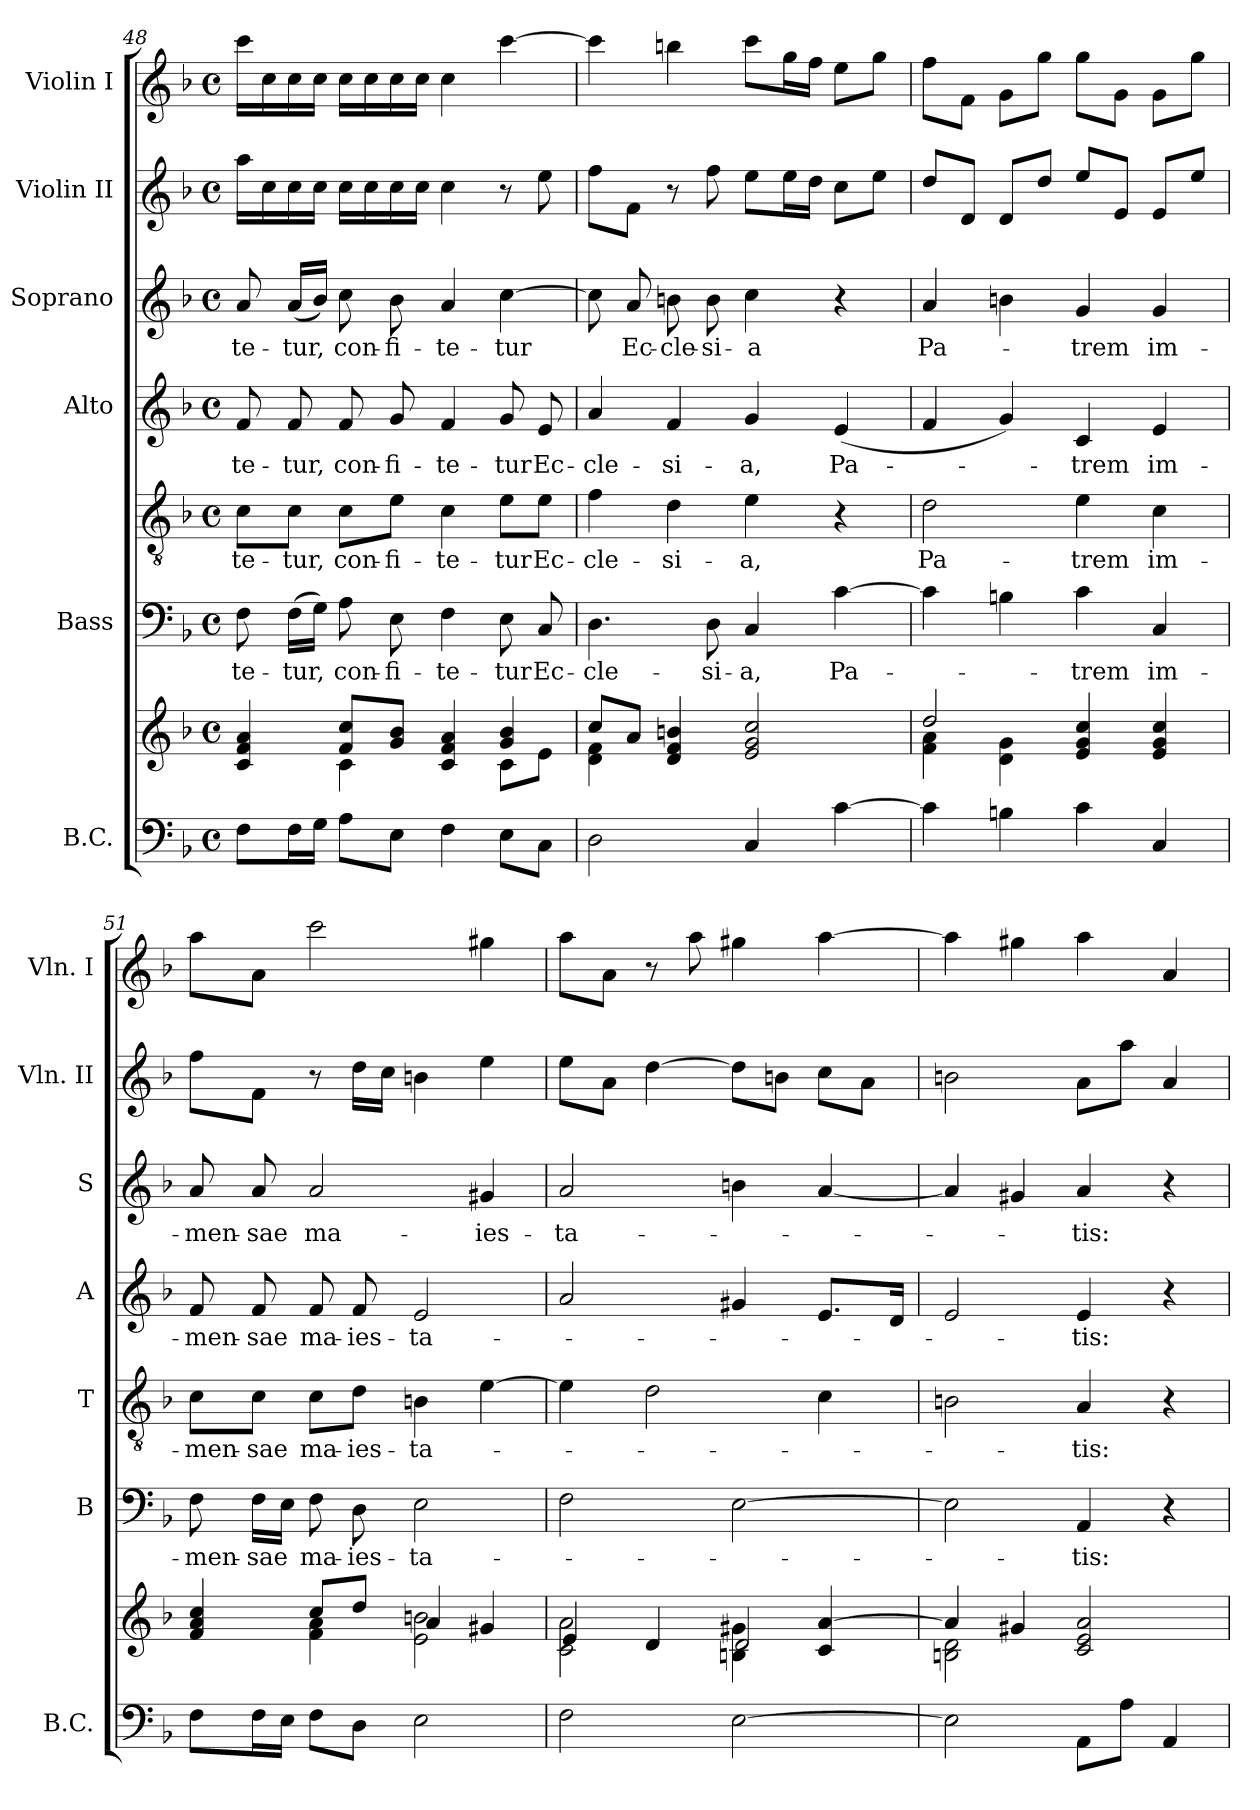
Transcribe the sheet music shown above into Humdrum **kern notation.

**kern	**kern	**kern	**text	**kern	**text	**kern	**text	**kern	**text	**kern	**kern
*part7	*part7	*part6	*part6	*part5	*part5	*part4	*part4	*part3	*part3	*part2	*part1
*staff8	*staff7	*staff6	*staff6	*staff5	*staff5	*staff4	*staff4	*staff3	*staff3	*staff2	*staff1
*I"B.C.	*	*I"Bass	*	*	*	*I"Alto	*	*I"Soprano	*	*I"Violin II	*I"Violin I
*I'B.C.	*	*I'B	*	*I'T	*	*I'A	*	*I'S	*	*I'Vln. II	*I'Vln. I
*clefF4	*clefG2	*clefF4	*	*clefGv2	*	*clefG2	*	*clefG2	*	*clefG2	*clefG2
*k[b-]	*k[b-]	*k[b-]	*	*k[b-]	*	*k[b-]	*	*k[b-]	*	*k[b-]	*k[b-]
*F:	*F:	*F:	*	*F:	*	*F:	*	*F:	*	*F:	*F:
*M4/4	*M4/4	*M4/4	*	*M4/4	*	*M4/4	*	*M4/4	*	*M4/4	*M4/4
*met(c)	*met(c)	*met(c)	*	*met(c)	*	*met(c)	*	*met(c)	*	*met(c)	*met(c)
=48	=48	=48	=48	=48	=48	=48	=48	=48	=48	=48	=48
*	*^	*	*	*	*	*	*	*	*	*	*
!	!	!	!	!LO:LY:b	!	!LO:LY:b	!	!LO:LY:b	!	!LO:LY:b	!	!
8F\L	4c/ 4f/ 4a/	4ryy	8F\	-te-	8c\L	-te-	8f/	-te-	8a/	-te-	16aa\LL	16ccc\LL
.	.	.	.	.	.	.	.	.	.	.	16cc\	16cc\
!	!	!	!	!LO:LY:b	!	!LO:LY:b	!	!LO:LY:b	!	!LO:LY:b	!	!
16F\L	.	.	(>16F\LL	-tur,	8c\J	-tur,	8f/	-tur,	(<16a/LL	-tur,	16cc\	16cc\
16G\JJ	.	.	16G\JJ)	.	.	.	.	.	16b-/JJ)	.	16cc\JJ	16cc\JJ
!	!	!	!	!LO:LY:b	!	!LO:LY:b	!	!LO:LY:b	!	!LO:LY:b	!	!
8A\L	8f/ 8cc/L	4c\	8A\	con-	8c\L	con-	8f/	con-	8cc\	con-	16cc\LL	16cc\LL
.	.	.	.	.	.	.	.	.	.	.	16cc\	16cc\
!	!	!	!	!LO:LY:b	!	!LO:LY:b	!	!LO:LY:b	!	!LO:LY:b	!	!
8E\J	8g/ 8b-/J	.	8E\	-fi-	8e\J	-fi-	8g/	-fi-	8b-\	-fi-	16cc\	16cc\
.	.	.	.	.	.	.	.	.	.	.	16cc\JJ	16cc\JJ
!	!	!	!	!LO:LY:b	!	!LO:LY:b	!	!LO:LY:b	!	!LO:LY:b	!	!
4F\	4c/ 4f/ 4a/	4ryy	4F\	-te-	4c\	-te-	4f/	-te-	4a/	-te-	4cc\	4cc\
!	!	!	!	!LO:LY:b	!	!LO:LY:b	!	!LO:LY:b	!	!LO:LY:b	!	!
8E\L	4g/ 4b-/	8c\L	8E\	-tur	8e\L	-tur	8g/	-tur	[4cc\	-tur	8r	[4ccc\
!	!	!	!	!LO:LY:b	!	!LO:LY:b	!	!LO:LY:b	!	!	!	!
8C\J	.	8e\J	8C/	Ec-	8e\J	Ec-	8e/	Ec-	.	.	8ee\	.
=49	=49	=49	=49	=49	=49	=49	=49	=49	=49	=49	=49	=49
!	!	!	!	!LO:LY:b	!	!LO:LY:b	!	!LO:LY:b	!	!	!	!
2D\	8cc/L	4d\ 4f\	4.D\	-cle-	4f\	-cle-	4a/	-cle-	8cc\]	.	8ff\L	4ccc\]
!	!	!	!	!	!	!	!	!	!	!LO:LY:b	!	!
.	8a/J	.	.	.	.	.	.	.	8a/	Ec-	8f\J	.
!	!	!	!	!	!	!LO:LY:b	!	!LO:LY:b	!	!LO:LY:b	!	!
.	4d/ 4f/ 4bn/	2.ryy	.	.	4d\	-si-	4f/	-si-	8bn\	-cle-	8r	4bbn\
!	!	!	!	!LO:LY:b	!	!	!	!	!	!LO:LY:b	!	!
.	.	.	8D\	-si-	.	.	.	.	8b\	-si-	8ff\	.
!	!	!	!	!LO:LY:b	!	!LO:LY:b	!	!LO:LY:b	!	!LO:LY:b	!	!
4C/	2e/ 2g/ 2cc/	.	4C/	-a,	4e\	-a,	4g/	-a,	4cc\	-a	8ee\L	8ccc\L
.	.	.	.	.	.	.	.	.	.	.	16ee\L	16gg\L
.	.	.	.	.	.	.	.	.	.	.	16dd\JJ	16ff\JJ
!	!	!	!	!LO:LY:b	!	!	!	!LO:LY:b	!	!	!	!
[4c\	.	.	[4c\	Pa-	4r	.	(<4e/	Pa-	4r	.	8cc\L	8ee\L
.	.	.	.	.	.	.	.	.	.	.	8ee\J	8gg\J
=50	=50	=50	=50	=50	=50	=50	=50	=50	=50	=50	=50	=50
!	!	!	!	!	!	!LO:LY:b	!	!	!	!LO:LY:b	!	!
4c\]	2dd/	4f\ 4a\	4c\]	.	2d\	Pa-	4f/	.	4a/	Pa-	8dd/L	8ff\L
.	.	.	.	.	.	.	.	.	.	.	8d/J	8f\J
4Bn\	.	4d\ 4g\	4Bn\	.	.	.	4g/)	.	4bn\	.	8d/L	8g\L
.	.	.	.	.	.	.	.	.	.	.	8dd/J	8gg\J
!	!	!	!	!LO:LY:b	!	!LO:LY:b	!	!LO:LY:b	!	!LO:LY:b	!	!
4c\	4e/ 4g/ 4cc/	2ryy	4c\	-trem	4e\	-trem	4c/	-trem	4g/	-trem	8ee/L	8gg\L
.	.	.	.	.	.	.	.	.	.	.	8e/J	8g\J
!	!	!	!	!LO:LY:b	!	!LO:LY:b	!	!LO:LY:b	!	!LO:LY:b	!	!
4C/	4e/ 4g/ 4cc/	.	4C/	im-	4c\	im-	4e/	im-	4g/	im-	8e/L	8g\L
.	.	.	.	.	.	.	.	.	.	.	8ee/J	8gg\J
!!LO:PB:g=z
=51	=51	=51	=51	=51	=51	=51	=51	=51	=51	=51	=51	=51
!	!	!	!	!LO:LY:b	!	!LO:LY:b	!	!LO:LY:b	!	!LO:LY:b	!	!
8F\L	4f/ 4a/ 4cc/	4ryy	8F\	-men-	8c\L	-men-	8f/	-men-	8a/	-men-	8ff\L	8aa\L
!	!	!	!	!LO:LY:b	!	!LO:LY:b	!	!LO:LY:b	!	!LO:LY:b	!	!
16F\L	.	.	16F\LL	-sae	8c\J	-sae	8f/	-sae	8a/	-sae	8f\J	8a\J
16E\JJ	.	.	16E\JJ	.	.	.	.	.	.	.	.	.
!	!	!	!	!LO:LY:b	!	!LO:LY:b	!	!LO:LY:b	!	!LO:LY:b	!	!
8F\L	8cc/L	4f\ 4a\	8F\	ma-	8c\L	ma-	8f/	ma-	2a/	ma-	8r	2ccc\
!	!	!	!	!LO:LY:b	!	!LO:LY:b	!	!LO:LY:b	!	!	!	!
8D\J	8dd/J	.	8D\	-ies-	8d\J	-ies-	8f/	-ies-	.	.	16dd\LL	.
.	.	.	.	.	.	.	.	.	.	.	16cc\JJ	.
!	!	!	!	!LO:LY:b	!	!LO:LY:b	!	!LO:LY:b	!	!	!	!
2E\	2e\ 2bn\	4a/	2E\	-ta-	4Bn\	-ta-	2e/	-ta-	.	.	4bn\	.
!	!	!	!	!	!	!	!	!	!	!LO:LY:b	!	!
.	.	4g#X/	.	.	[4e\	.	.	.	4g#X/	-ies-	4ee\	4gg#X\
=52	=52	=52	=52	=52	=52	=52	=52	=52	=52	=52	=52	=52
!	!	!	!	!	!	!	!	!	!	!LO:LY:b	!	!
2F\	2c\ 2a\	4e/	2F\	.	4e\]	.	2a/	.	2a/	-ta-	8ee\L	8aa\L
.	.	.	.	.	.	.	.	.	.	.	8a\J	8a\J
.	.	4d/	.	.	2d\	.	.	.	.	.	[4dd\	8r
.	.	.	.	.	.	.	.	.	.	.	.	8aa\
[2E\	4Bn\ 4g#X\	2d/	[2E\	.	.	.	4g#X/	.	4bn\	.	8dd\L]	4gg#X\
.	.	.	.	.	.	.	.	.	.	.	8bn\J	.
.	4c/ [4a/	.	.	.	4c\	.	8.e/L	.	[4a/	.	8cc\L	[4aa\
.	.	.	.	.	.	.	.	.	.	.	8a\J	.
.	.	.	.	.	.	.	16d/Jk	.	.	.	.	.
=53	=53	=53	=53	=53	=53	=53	=53	=53	=53	=53	=53	=53
2E\]	4a/]	2Bn\ 2d\	2E\]	.	2Bn\	.	2e/	.	4a/]	.	2bn\	4aa\]
.	4g#X/	.	.	.	.	.	.	.	4g#X/	.	.	4gg#X\
!	!	!	!	!LO:LY:b	!	!LO:LY:b	!	!LO:LY:b	!	!LO:LY:b	!	!
8AA\L	2c/ 2e/ 2a/	2ryy	4AA/	-tis:	4A/	-tis:	4e/	-tis:	4a/	-tis:	8a\L	4aa\
8A\J	.	.	.	.	.	.	.	.	.	.	8aa\J	.
4AA/	.	.	4r	.	4r	.	4r	.	4r	.	4a/	4a/
*	*v	*v	*	*	*	*	*	*	*	*	*	*
=	=	=	=	=	=	=	=	=	=	=	=
*-	*-	*-	*-	*-	*-	*-	*-	*-	*-	*-	*-
